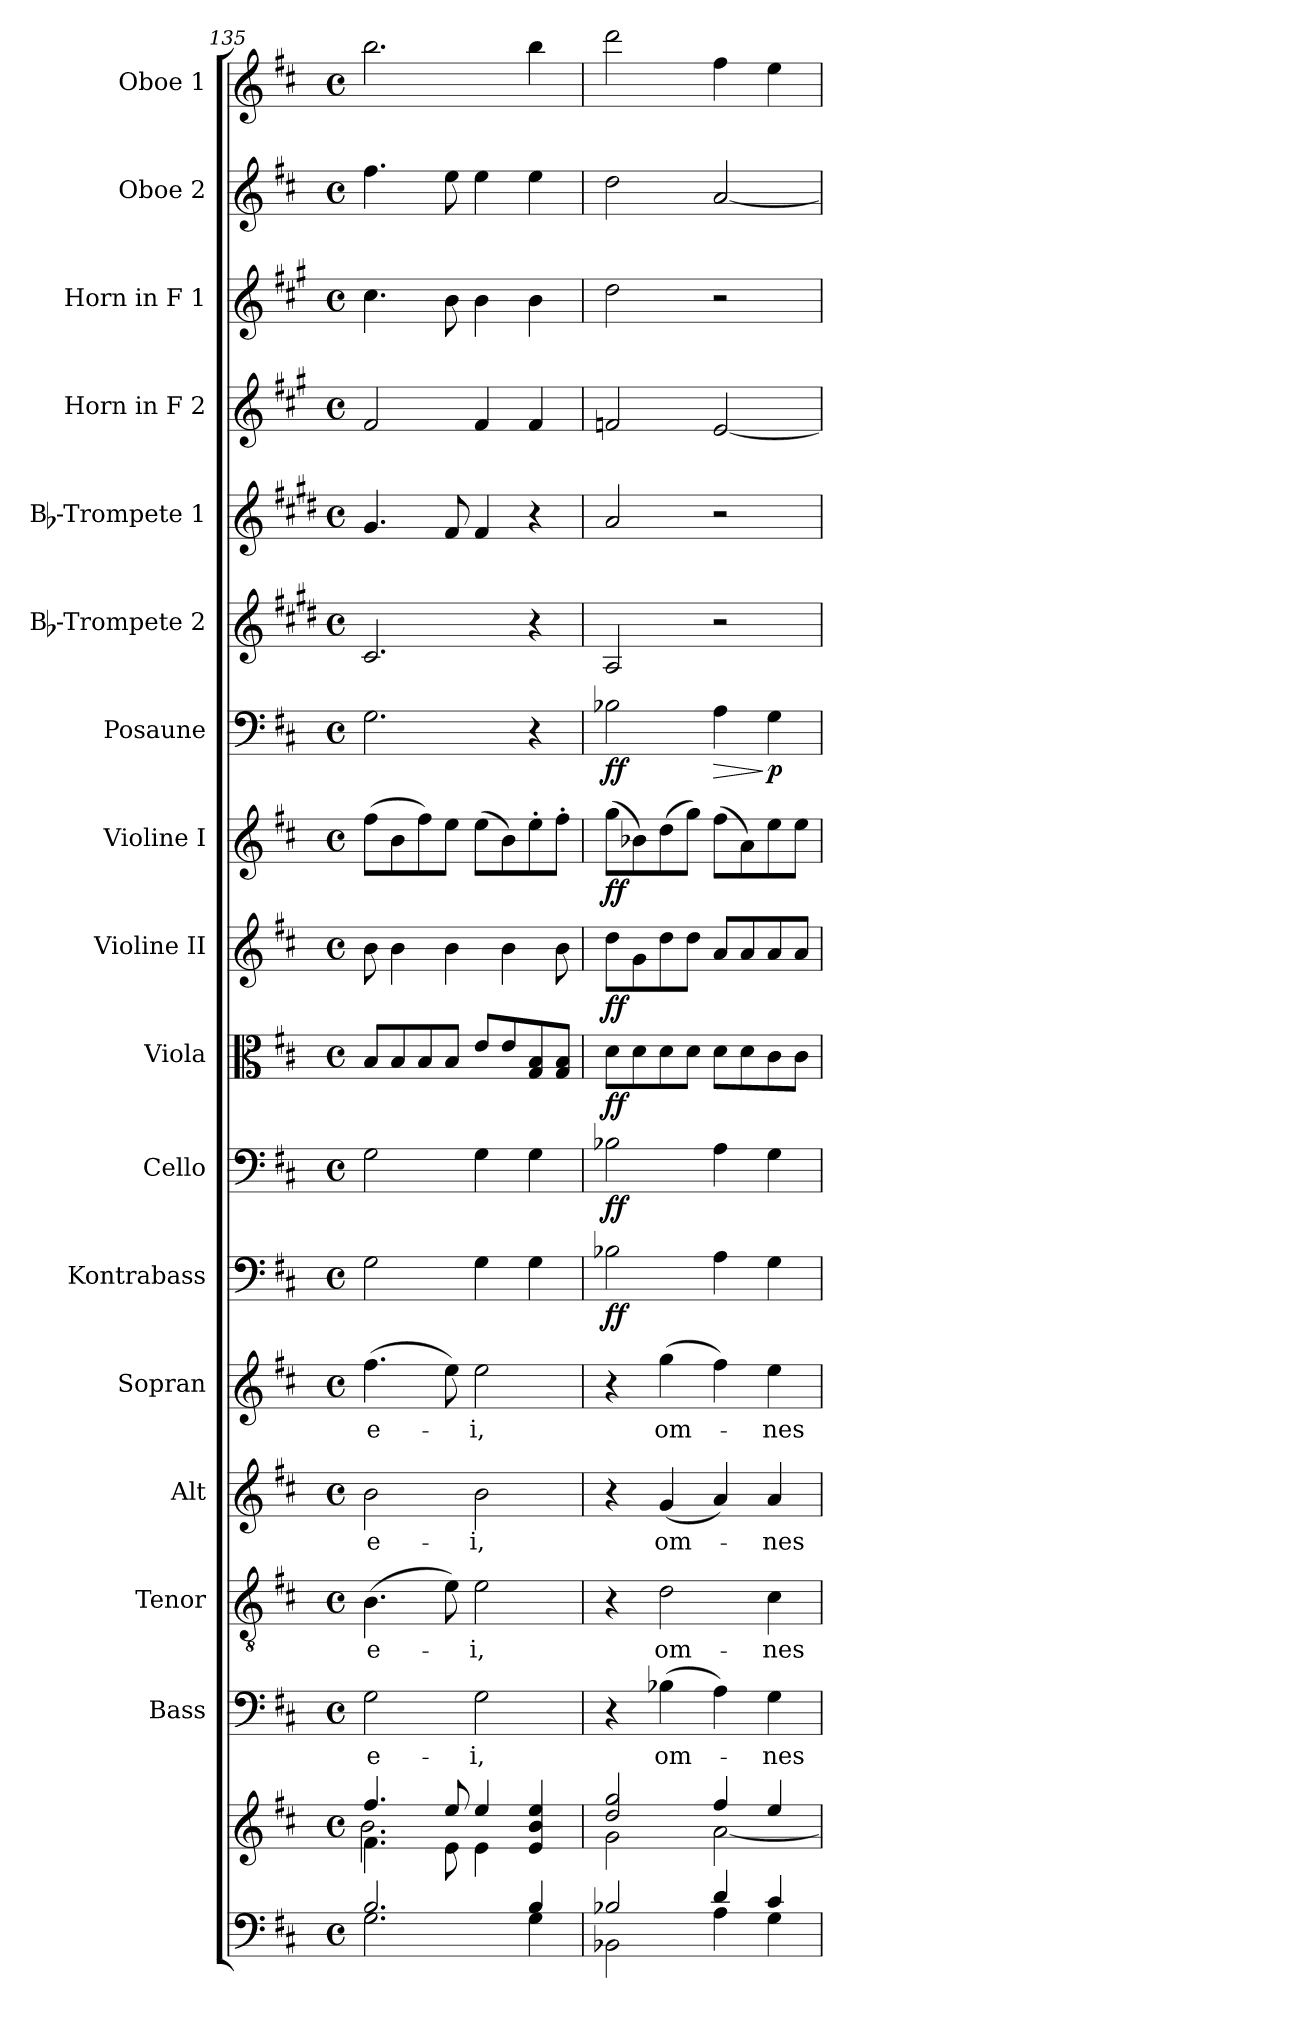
**kern	**kern	**kern	**text	**kern	**text	**kern	**text	**kern	**text	**kern	**dynam	**kern	**dynam	**kern	**dynam	**kern	**dynam	**kern	**dynam	**kern	**dynam	**kern	**kern	**kern	**kern	**kern	**kern
*part17	*part17	*part16	*part16	*part15	*part15	*part14	*part14	*part13	*part13	*part12	*part12	*part11	*part11	*part10	*part10	*part9	*part9	*part8	*part8	*part7	*part7	*part6	*part5	*part4	*part3	*part2	*part1
*staff18	*staff17	*staff16	*staff16	*staff15	*staff15	*staff14	*staff14	*staff13	*staff13	*staff12	*staff12	*staff11	*staff11	*staff10	*staff10	*staff9	*staff9	*staff8	*staff8	*staff7	*staff7	*staff6	*staff5	*staff4	*staff3	*staff2	*staff1
*	*	*I"Bass	*	*I"Tenor	*	*I"Alt	*	*I"Sopran	*	*I"Kontrabass	*	*I"Cello	*	*I"Viola	*	*I"Violine II	*	*I"Violine I	*	*I"Posaune	*	*I"Bb-Trompete 2	*I"Bb-Trompete 1	*I"Horn in F 2	*I"Horn in F 1	*I"Oboe 2	*I"Oboe 1
*	*	*I'B.	*	*I'T.	*	*I'A.	*	*I'S.	*	*I'Kb.	*	*	*	*I'Vla.	*	*I'Vl. II	*	*I'Vl. I	*	*I'Pos.	*	*I'Bb Trp. 2	*I'Bb Trp. 1	*	*	*I'Ob. 2	*I'Ob. 1
*clefF4	*clefG2	*clefF4	*	*clefGv2	*	*clefG2	*	*clefG2	*	*clefF4	*	*clefF4	*	*clefC3	*	*clefG2	*	*clefG2	*	*clefF4	*	*clefG2	*clefG2	*clefG2	*clefG2	*clefG2	*clefG2
*	*	*	*	*	*	*	*	*	*	*ITrd7c12	*	*	*	*	*	*	*	*	*	*	*	*ITrd1c2	*ITrd1c2	*ITrd4c7	*ITrd4c7	*	*
*k[f#c#]	*k[f#c#]	*k[f#c#]	*	*k[f#c#]	*	*k[f#c#]	*	*k[f#c#]	*	*k[f#c#]	*	*k[f#c#]	*	*k[f#c#]	*	*k[f#c#]	*	*k[f#c#]	*	*k[f#c#]	*	*k[f#c#]	*k[f#c#]	*k[f#c#]	*k[f#c#]	*k[f#c#]	*k[f#c#]
*D:	*D:	*D:	*	*D:	*	*D:	*	*D:	*	*D:	*	*D:	*	*D:	*	*D:	*	*D:	*	*D:	*	*D:	*D:	*D:	*D:	*D:	*D:
*M4/4	*M4/4	*M4/4	*	*M4/4	*	*M4/4	*	*M4/4	*	*M4/4	*	*M4/4	*	*M4/4	*	*M4/4	*	*M4/4	*	*M4/4	*	*M4/4	*M4/4	*M4/4	*M4/4	*M4/4	*M4/4
*met(c)	*met(c)	*met(c)	*	*met(c)	*	*met(c)	*	*met(c)	*	*met(c)	*	*met(c)	*	*met(c)	*	*met(c)	*	*met(c)	*	*met(c)	*	*met(c)	*met(c)	*met(c)	*met(c)	*met(c)	*met(c)
=135	=135	=135	=135	=135	=135	=135	=135	=135	=135	=135	=135	=135	=135	=135	=135	=135	=135	=135	=135	=135	=135	=135	=135	=135	=135	=135	=135
*^	*^	*	*	*	*	*	*	*	*	*	*	*	*	*	*	*	*	*	*	*	*	*	*	*	*	*	*
*	*	*	*^	*	*	*	*	*	*	*	*	*	*	*	*	*	*	*	*	*	*	*	*	*	*	*	*	*	*
!	!	!	!	!	!	!LO:LY:b	!	!LO:LY:b	!	!LO:LY:b	!	!LO:LY:b	!	!	!	!	!	!	!	!	!	!	!	!	!	!	!	!	!	!
2.B/	2.G\	4.ff#/	4.f#\	2.b\	2G\	e-	(>4.B\	e-	2b\	e-	(>4.ff#\	e-	2GG\	.	2G\	.	8B/L	.	8b\	.	(>8ff#\L	.	2.G\	.	2.B/	4.f#/	2B/	4.f#\	4.ff#\	2.bb\
.	.	.	.	.	.	.	.	.	.	.	.	.	.	.	.	.	8B/	.	4b\	.	8b\	.	.	.	.	.	.	.	.	.
.	.	.	.	.	.	.	.	.	.	.	.	.	.	.	.	.	8B/	.	.	.	8ff#\)	.	.	.	.	.	.	.	.	.
.	.	8ee/	8e\	.	.	.	8e\)	.	.	.	8ee\)	.	.	.	.	.	8B/J	.	4b\	.	8ee\J	.	.	.	.	8e/	.	8e\	8ee\	.
!	!	!	!	!	!	!LO:LY:b	!	!LO:LY:b	!	!LO:LY:b	!	!LO:LY:b	!	!	!	!	!	!	!	!	!	!	!	!	!	!	!	!	!	!
.	.	4ee/	4e\	.	2G\	-i,	2e\	-i,	2b\	-i,	2ee\	-i,	4GG\	.	4G\	.	8e/L	.	.	.	(>8ee\L	.	.	.	.	4e/	4B/	4e\	4ee\	.
.	.	.	.	.	.	.	.	.	.	.	.	.	.	.	.	.	8e/	.	4b\	.	8b\)	.	.	.	.	.	.	.	.	.
4B/	4G\	4e/ 4b/ 4ee/	4ryy	4ryy	.	.	.	.	.	.	.	.	4GG\	.	4G\	.	8G/ 8B/	.	.	.	8ee'>\	.	4r	.	4r	4r	4B/	4e\	4ee\	4bb\
.	.	.	.	.	.	.	.	.	.	.	.	.	.	.	.	.	8G/ 8B/J	.	8b\	.	8ff#'>\J	.	.	.	.	.	.	.	.	.
*	*	*	*v	*v	*	*	*	*	*	*	*	*	*	*	*	*	*	*	*	*	*	*	*	*	*	*	*	*	*	*
!!LO:PB:g=z
=136	=136	=136	=136	=136	=136	=136	=136	=136	=136	=136	=136	=136	=136	=136	=136	=136	=136	=136	=136	=136	=136	=136	=136	=136	=136	=136	=136	=136	=136
!	!	!	!	!	!	!	!	!	!	!	!	!	!LO:DY:b	!	!LO:DY:b	!	!LO:DY:b	!	!LO:DY:b	!	!LO:DY:b	!	!LO:DY:b	!	!	!	!	!	!
2B-X/	2BB-X\	2dd/ 2gg/	2g\	4r	.	4r	.	4r	.	4r	.	2BB-X\	ff	2B-X\	ff	8d\L	ff	8dd\L	ff	(>8gg\L	ff	2B-X\	ff	2G/	2g/	2B-X/	2g\	2dd\	2ddd\
.	.	.	.	.	.	.	.	.	.	.	.	.	.	.	.	8d\	.	8g\	.	8b-X\)	.	.	.	.	.	.	.	.	.
!	!	!	!	!	!LO:LY:b	!	!LO:LY:b	!	!LO:LY:b	!	!LO:LY:b	!	!	!	!	!	!	!	!	!	!	!	!	!	!	!	!	!	!
.	.	.	.	(>4B-X\	om-	2d\	om-	(<4g/	om-	(>4gg\	om-	.	.	.	.	8d\	.	8dd\	.	(>8dd\	.	.	.	.	.	.	.	.	.
.	.	.	.	.	.	.	.	.	.	.	.	.	.	.	.	8d\J	.	8dd\J	.	8gg\J)	.	.	.	.	.	.	.	.	.
!	!	!	!	!	!	!	!	!	!	!	!	!	!	!	!	!	!	!	!	!	!	!	!LO:HP:b	!	!	!	!	!	!
4d/	4A\	4ff#/	[<2a\	4A\)	.	.	.	4a/)	.	4ff#\)	.	4AA\	.	4A\	.	8d\L	.	8a/L	.	(>8ff#\L	.	4A\	>	2r	2r	[2A/	2r	[2a/	4ff#\
.	.	.	.	.	.	.	.	.	.	.	.	.	.	.	.	8d\	.	8a/	.	8a\)	.	.	.	.	.	.	.	.	.
!	!	!	!	!	!LO:LY:b	!	!LO:LY:b	!	!LO:LY:b	!	!LO:LY:b	!	!	!	!	!	!	!	!	!	!	!	!LO:DY:n=1:b	!	!	!	!	!	!
4c#/	4G\	4ee/	.	4G\	-nes	4c#\	-nes	4a/	-nes	4ee\	-nes	4GG\	.	4G\	.	8c#\	.	8a/	.	8ee\	.	4G\	] p	.	.	.	.	.	4ee\
.	.	.	.	.	.	.	.	.	.	.	.	.	.	.	.	8c#\J	.	8a/J	.	8ee\J	.	.	.	.	.	.	.	.	.
*v	*v	*	*	*	*	*	*	*	*	*	*	*	*	*	*	*	*	*	*	*	*	*	*	*	*	*	*	*	*
*	*v	*v	*	*	*	*	*	*	*	*	*	*	*	*	*	*	*	*	*	*	*	*	*	*	*	*	*	*
=	=	=	=	=	=	=	=	=	=	=	=	=	=	=	=	=	=	=	=	=	=	=	=	=	=	=	=
*-	*-	*-	*-	*-	*-	*-	*-	*-	*-	*-	*-	*-	*-	*-	*-	*-	*-	*-	*-	*-	*-	*-	*-	*-	*-	*-	*-
